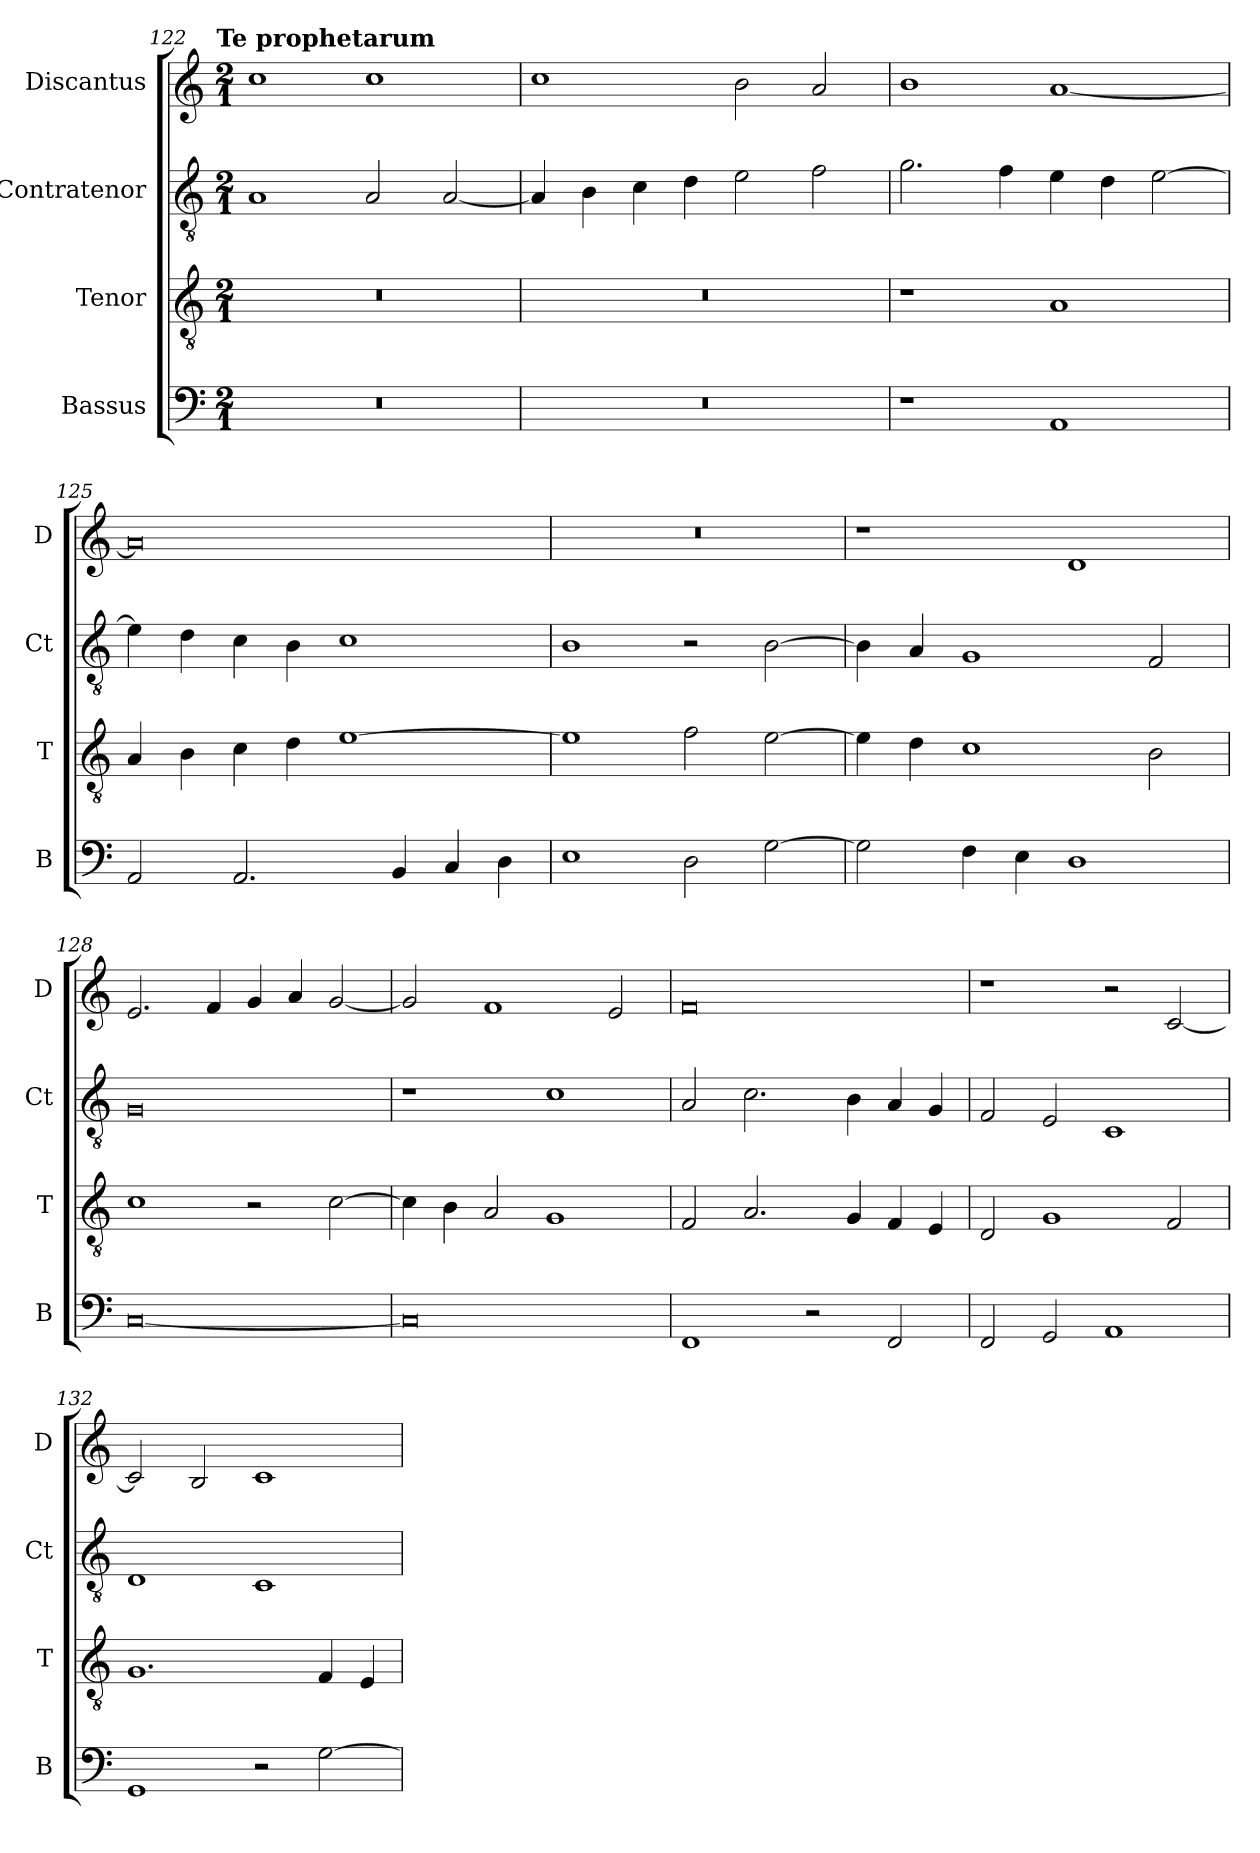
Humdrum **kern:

**kern	**kern	**kern	**kern
*part4	*part3	*part2	*part1
*staff4	*staff3	*staff2	*staff1
*I"Bassus	*I"Tenor	*I"Contratenor	*I"Discantus
*I'B	*I'T	*I'Ct	*I'D
!!LO:LB:g=z
*clefF4	*clefGv2	*clefGv2	*clefG2
*k[]	*k[]	*k[]	*k[]
!!LO:TX:omd:t=Te prophetarum
*M2/1	*M2/1	*M2/1	*M2/1
=122	=122	=122	=122
0r	0r	1A	1cc
.	.	2A/	1cc
.	.	[2A/	.
=123	=123	=123	=123
0r	0r	4A/]	1cc
.	.	4B\	.
.	.	4c\	.
.	.	4d\	.
.	.	2e\	2b\
.	.	2f\	2a/
=124	=124	=124	=124
1r	1r	2.g\	1b
.	.	4f\	.
1AA	1A	4e\	[1a
.	.	4d\	.
.	.	[2e\	.
=125	=125	=125	=125
2AA/	4A/	4e\]	0a]
.	4B\	4d\	.
2.AA/	4c\	4c\	.
.	4d\	4B\	.
.	[1e	1c	.
4BB/	.	.	.
4C/	.	.	.
4D\	.	.	.
=126	=126	=126	=126
1E	1e]	1B	0r
2D\	2f\	2r	.
[2G\	[2e\	[2B\	.
=127	=127	=127	=127
2G\]	4e\]	4B\]	1r
.	4d\	4A/	.
4F\	1c	1G	.
4E\	.	.	.
1D	.	.	1d
.	2B\	2F/	.
=128	=128	=128	=128
[0C	1c	0G	2.e/
.	.	.	4f/
.	2r	.	4g/
.	.	.	4a/
.	[2c\	.	[2g/
=129	=129	=129	=129
0C]	4c\]	1r	2g/]
.	4B\	.	.
.	2A/	.	1f
.	1G	1c	.
.	.	.	2e/
=130	=130	=130	=130
1FF	2F/	2A/	0f
.	2.A/	2.c\	.
2r	.	.	.
.	4G/	4B\	.
2FF/	4F/	4A/	.
.	4E/	4G/	.
=131	=131	=131	=131
2FF/	2D/	2F/	1r
2GG/	1G	2E/	.
1AA	.	1C	2r
.	2F/	.	[2c/
=132	=132	=132	=132
1GG	1.G	1D	2c/]
.	.	.	2B/
2r	.	1C	1c
[2G\	4F/	.	.
.	4E/	.	.
=	=	=	=
*-	*-	*-	*-
